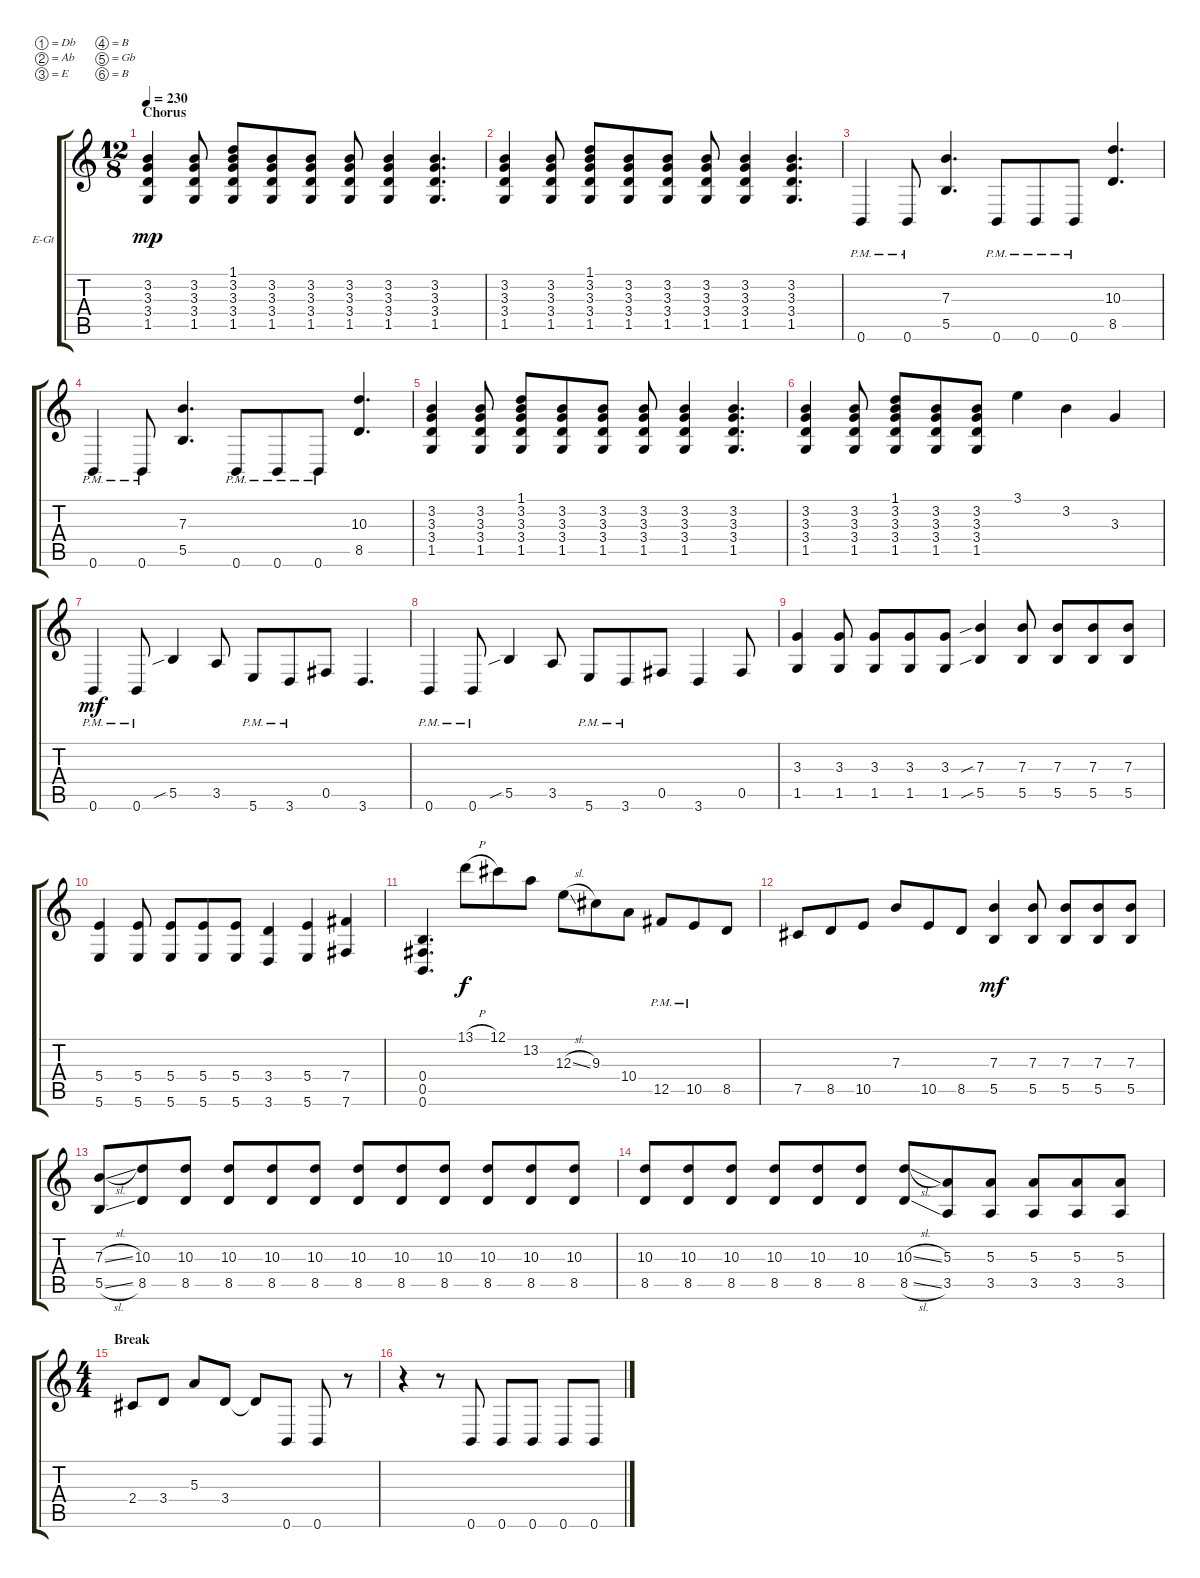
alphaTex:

\bracketExtendMode groupsimilarinstruments
\firstSystemTrackNameOrientation horizontal
\otherSystemsTrackNameOrientation horizontal
\track ("Electric Guitar 1" "E-Gt") {instrument distortionguitar}
\staff {score tabs}
\tuning (Db4 Ab3 E3 B2 Gb2 B1)
\ts (12 8)
\section ("" "Chorus")
\tempo 230
\clef g2
\ks c
(3.4 1.5 3.3 3.2).4{dy mp} (3.4 1.5 3.3 3.2).8 (3.4 1.5 3.3 3.2 1.1).8 (3.4 1.5 3.3 3.2).8 (3.4 1.5 3.3 3.2).8 (3.4 1.5 3.3 3.2).8 (3.4 1.5 3.3 3.2).4 (3.4 1.5 3.3 3.2).4{d} |
(3.4 1.5 3.3 3.2).4 (3.4 1.5 3.3 3.2).8 (3.4 1.5 3.3 3.2 1.1).8 (3.4 1.5 3.3 3.2).8 (3.4 1.5 3.3 3.2).8 (3.4 1.5 3.3 3.2).8 (3.4 1.5 3.3 3.2).4 (3.4 1.5 3.3 3.2).4{d} |
0.6{pm}.4 0.6{pm}.8 (5.5 7.3).4{d} 0.6{pm}.8 0.6{pm}.8 0.6{pm}.8 (8.5 10.3).4{d} |
0.6{pm}.4 0.6{pm}.8 (5.5 7.3).4{d} 0.6{pm}.8 0.6{pm}.8 0.6{pm}.8 (8.5 10.3).4{d} |
(3.4 1.5 3.3 3.2).4 (3.4 1.5 3.3 3.2).8 (3.4 1.5 3.3 3.2 1.1).8 (3.4 1.5 3.3 3.2).8 (3.4 1.5 3.3 3.2).8 (3.4 1.5 3.3 3.2).8 (3.4 1.5 3.3 3.2).4 (3.4 1.5 3.3 3.2).4{d} |
(3.4 1.5 3.3 3.2).4 (3.4 1.5 3.3 3.2).8 (3.4 1.5 3.3 3.2 1.1).8 (3.4 1.5 3.3 3.2).8 (3.4 1.5 3.3 3.2).8 3.1.4 3.2.4 3.3.4 |
0.6{pm}.4{dy mf} 0.6{pm}.8 5.5{sib}.4 3.5.8 5.6{pm}.8 3.6{pm}.8 0.5.8 3.6.4{d} |
0.6{pm}.4 0.6{pm}.8 5.5{sib}.4 3.5.8 5.6{pm}.8 3.6{pm}.8 0.5.8 3.6.4 0.5.8 |
(1.5 3.3).4 (1.5 3.3).8 (1.5 3.3).8 (1.5 3.3).8 (1.5 3.3).8 (7.3{sib} 5.5{sib}).4 (7.3 5.5).8 (7.3 5.5).8 (7.3 5.5).8 (7.3 5.5).8 |
(5.6 5.4).4 (5.4 5.6).8 (5.6 5.4).8 (5.6 5.4).8 (5.6 5.4).8 (3.6 3.4).4 (5.6 5.4).4 (7.6 7.4).4 |
(0.6 0.5 0.4).4{d} 13.1{h}.8{dy f} 12.1.8 13.2.8 12.3{sl}.8 9.3.8 10.4.8 12.5{pm}.8 10.5{pm}.8 8.5.8 |
7.5.8 8.5.8 10.5.8 7.3.8 10.5.8 8.5.8 (5.5 7.3).4{dy mf} (5.5 7.3).8 (7.3 5.5).8 (7.3 5.5).8 (7.3 5.5).8 |
(5.5{sl} 7.3{sl}).8 (8.5 10.3).8 (10.3 8.5).8 (10.3 8.5).8 (10.3 8.5).8 (8.5 10.3).8 (10.3 8.5).8 (10.3 8.5).8 (8.5 10.3).8 (10.3 8.5).8 (10.3 8.5).8 (8.5 10.3).8 |
(10.3 8.5).8 (10.3 8.5).8 (8.5 10.3).8 (10.3 8.5).8 (10.3 8.5).8 (8.5 10.3).8 (8.5{sl} 10.3{sl}).8 (5.3 3.5).8 (5.3 3.5).8 (5.3 3.5).8 (5.3 3.5).8 (5.3 3.5).8 |
\ts (4 4)
\section ("" "Break")
2.4.8 3.4.8 5.3.8 3.4.8 3.4{t}.8 0.6.8 0.6.8 r.8 |
r.4 r.8 0.6.8 0.6.8 0.6.8 0.6.8 0.6.8
